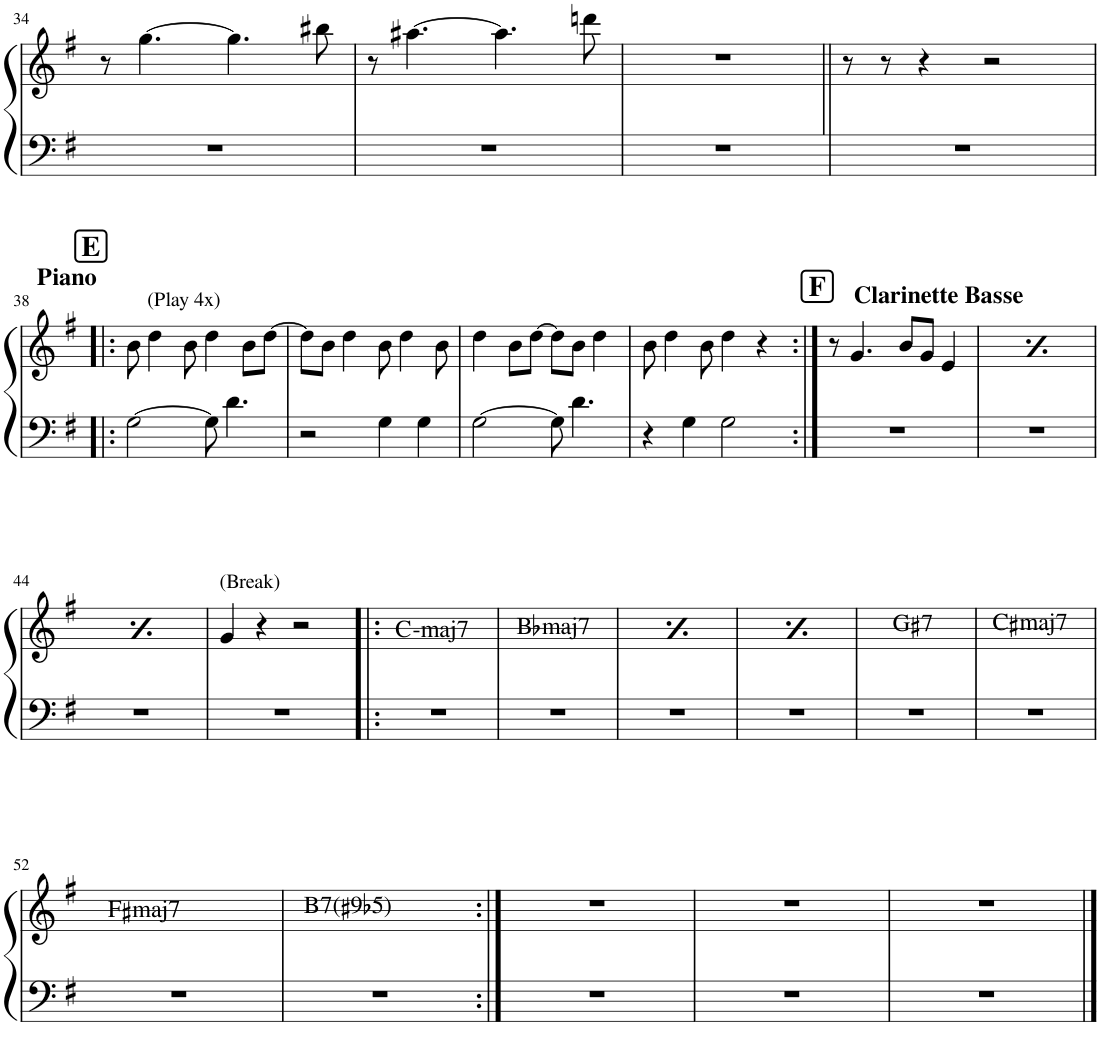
**kern	**kern	**harte
*part1	*part1	*part1
*staff2	*staff1	*
*I"Piano	*	*
*I'Pia.	*	*
!!LO:PB:g=z
*clefF4	*clefG2	*
*Trd8c14	*Trd8c14	*
*k[f#]	*k[f#]	*
*M4/4	*M4/4	*
=34	=34	=34
1r	8r	.
.	[4.gg\	.
.	4.gg\]	.
.	8bb#X\	.
=35	=35	=35
1r	8r	.
.	[4.aa#X\	.
.	4.aa#\]	.
.	8dddn\	.
=36	=36	=36
1r	1r	.
=37||	=37||	=37||
1r	8r	.
.	8r	.
.	4r	.
.	2r	.
!!LO:LB:g=z
!!LO:REH:place=s1:a:B:cj:fs=14:t=E
=38!|:	=38!|:	=38!|:
!	!LO:TX:a:B:t=Piano	!
[2G\	8b\	.
!	!LO:TX:a:t=(Play 4x)	!
.	4dd\	.
.	8b\	.
8G\]	4dd\	.
4.d\	.	.
.	8b\L	.
.	[8dd\J	.
=39	=39	=39
2r	8dd\L]	.
.	8b\J	.
.	4dd\	.
4G\	8b\	.
.	4dd\	.
4G\	.	.
.	8b\	.
=40	=40	=40
[2G\	4dd\	.
.	8b\L	.
.	[8dd\J	.
8G\]	8dd\L]	.
4.d\	8b\J	.
.	4dd\	.
=41	=41	=41
4r	8b\	.
.	4dd\	.
4G\	.	.
.	8b\	.
2G\	4dd\	.
.	4r	.
!!LO:REH:place=s1:a:B:cj:fs=14:t=F
=42:|!	=42:|!	=42:|!
!	!LO:TX:a:B:t=Clarinette Basse	!
1r	8r	.
.	4.g/	.
.	8b/L	.
.	8g/J	.
.	4e/	.
!!LO:REH:place=s1:a:B:cj:fs=14:t=F
=43	=43	=43
!	!LO:TX:a:B:t=Clarinette Basse	!
1r	8r	.
.	4.g/	.
.	8b/L	.
.	8g/J	.
.	4e/	.
!!LO:LB:g=z
!!LO:REH:place=s1:a:B:cj:fs=14:t=F
=44	=44	=44
!	!LO:TX:a:B:t=Clarinette Basse	!
1r	8r	.
.	4.g/	.
.	8b/L	.
.	8g/J	.
.	4e/	.
=45	=45	=45
!	!LO:TX:a:t=(Break)	!
1r	4g/	.
.	4r	.
.	2r	.
=46!|:	=46!|:	=46!|:
!	!	!LO:H:kt=maj7
1r	1ryy	C:minmaj7
=47	=47	=47
!	!	!LO:H:kt=maj7
1r	1ryy	Bb:maj7
=48	=48	=48
!	!	!LO:H:kt=maj7
1r	1ryy	Bb:maj7
=49	=49	=49
!	!	!LO:H:kt=maj7
1r	1ryy	Bb:maj7
=50	=50	=50
!	!	!LO:H:kt=7
1r	1ryy	G#:7
=51	=51	=51
!	!	!LO:H:kt=maj7
1r	1ryy	C#:maj7
!!LO:LB:g=z
=52	=52	=52
!	!	!LO:H:kt=maj7
1r	1ryy	F#:maj7
=53	=53	=53
!	!	!LO:H:kt=7
1r	1ryy	B:(3,b5,b7,#9)
=54:|!	=54:|!	=54:|!
1r	1r	.
=55	=55	=55
1r	1r	.
=56	=56	=56
1r	1r	.
==	==	==
*-	*-	*-
